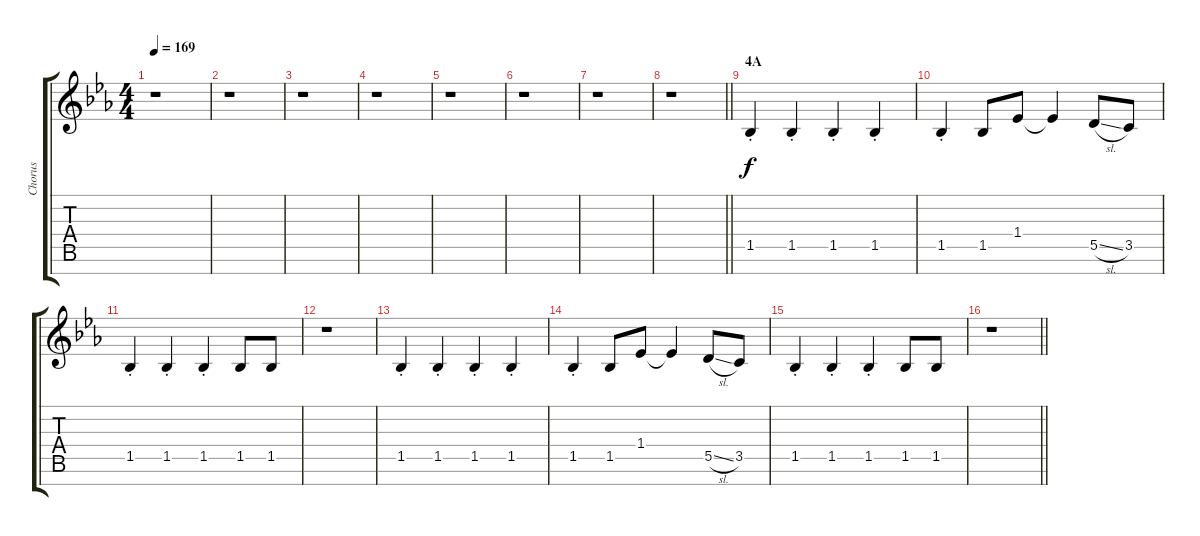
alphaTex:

\track ("Chorus" "Chorus") {instrument voiceoohs}
\staff {score tabs}
\tuning (E5 B4 G4 D4 A3 E3 B2) {hide}
\ts (4 4)
\tempo 169
\clef g2
\ks eb
r.1{dy f} |
r.1 |
r.1 |
r.1 |
r.1 |
r.1 |
r.1 |
\barLineRight lightlight
r.1 |
\section ("" "4A")
1.5{st}.4 1.5{st}.4 1.5{st}.4 1.5{st}.4 |
1.5{st}.4 1.5.8 1.4.8 1.4{t}.4 5.5{sl}.8 3.5.8 |
1.5{st}.4 1.5{st}.4 1.5{st}.4 1.5.8 1.5.8 |
r.1 |
1.5{st}.4 1.5{st}.4 1.5{st}.4 1.5{st}.4 |
1.5{st}.4 1.5.8 1.4.8 1.4{t}.4 5.5{sl}.8 3.5.8 |
1.5{st}.4 1.5{st}.4 1.5{st}.4 1.5.8 1.5.8 |
\barLineRight lightlight
r.1
